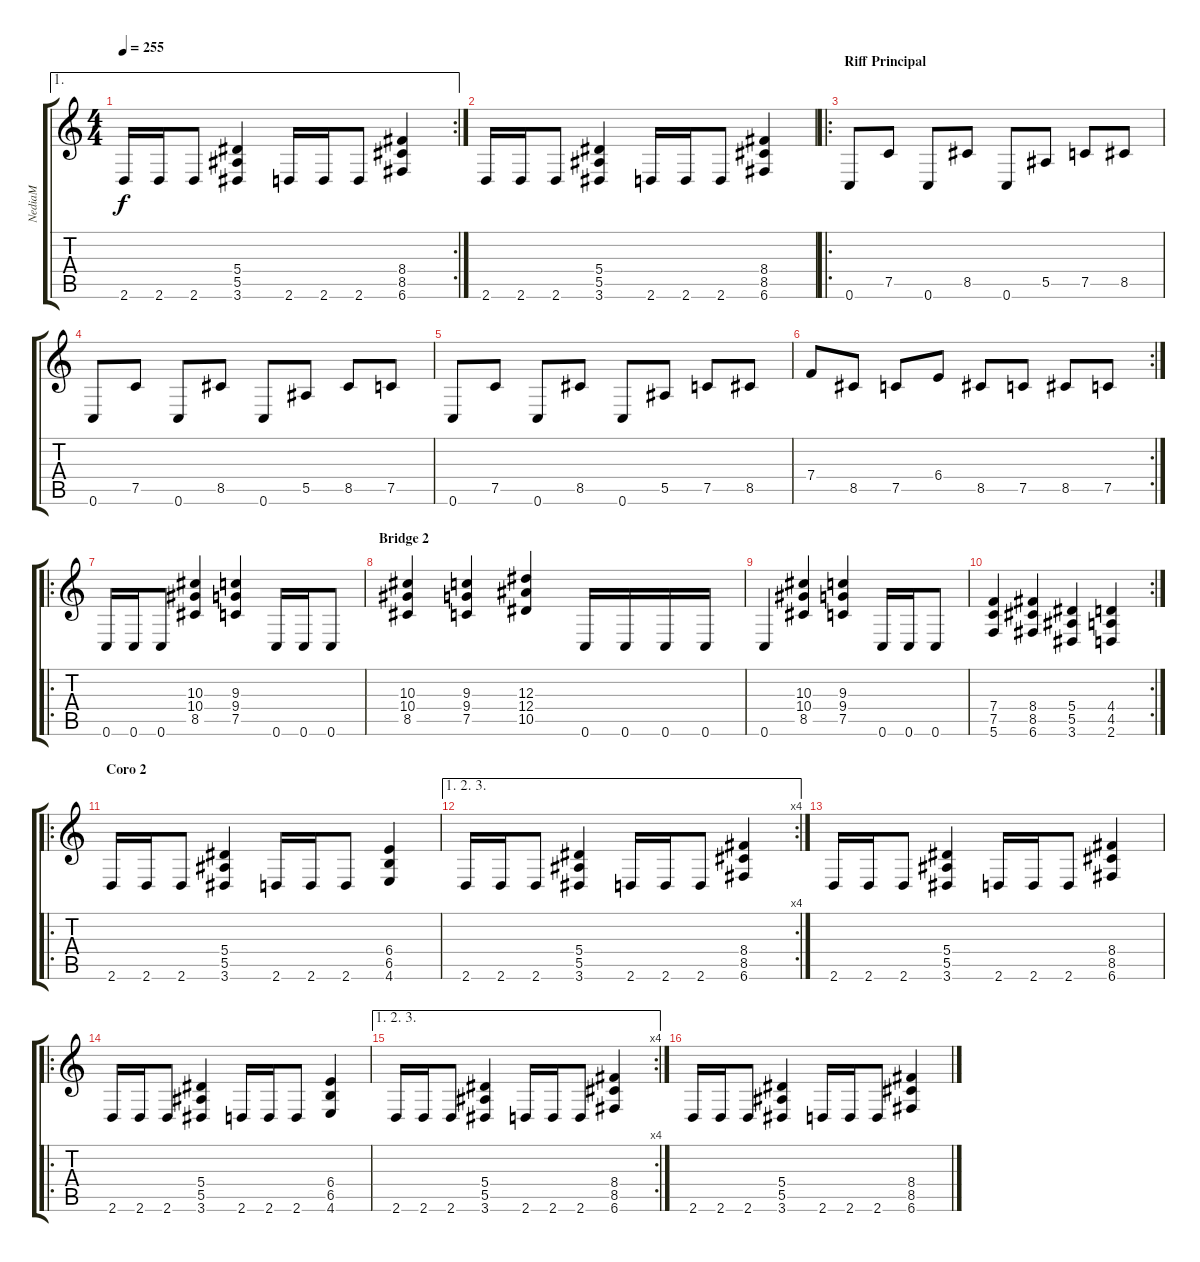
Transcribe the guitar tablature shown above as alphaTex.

\track ("NediaM" "NediaM") {instrument distortionguitar}
\staff {score tabs}
\tuning (C4 G3 Eb3 Bb2 F2 C2) {hide}
\ae 1
\rc 2
\ts (4 4)
\tempo 255
\clef g2
\ks c
2.6.16{dy f} 2.6.16 2.6.8 (5.4 5.5 3.6).4 2.6.16 2.6.16 2.6.8 (8.4 8.5 6.6).4 |
2.6.16 2.6.16 2.6.8 (5.4 5.5 3.6).4 2.6.16 2.6.16 2.6.8 (8.4 8.5 6.6).4 |
\ro
\section ("" "Riff Principal")
0.6.8 7.5.8 0.6.8 8.5.8 0.6.8 5.5.8 7.5.8 8.5.8 |
0.6.8 7.5.8 0.6.8 8.5.8 0.6.8 5.5.8 8.5.8 7.5.8 |
0.6.8 7.5.8 0.6.8 8.5.8 0.6.8 5.5.8 7.5.8 8.5.8 |
\rc 2
7.4.8 8.5.8 7.5.8 6.4.8 8.5.8 7.5.8 8.5.8 7.5.8 |
\ro
0.6.16 0.6.16 0.6.8 (10.3 10.4 8.5).4 (9.3 9.4 7.5).4 0.6.16 0.6.16 0.6.8 |
\section ("" "Bridge 2")
(10.3 10.4 8.5).4 (9.3 9.4 7.5).4 (12.3 12.4 10.5).4 0.6.16 0.6.16 0.6.16 0.6.16 |
0.6.4 (10.3 10.4 8.5).4 (9.3 9.4 7.5).4 0.6.16 0.6.16 0.6.8 |
\rc 2
(7.4 7.5 5.6).4 (8.4 8.5 6.6).4 (5.4 5.5 3.6).4 (4.4 4.5 2.6).4 |
\ro
\section ("" "Coro 2")
2.6.16 2.6.16 2.6.8 (5.4 5.5 3.6).4 2.6.16 2.6.16 2.6.8 (6.4 6.5 4.6).4 |
\ae (1 2 3)
\rc 4
2.6.16 2.6.16 2.6.8 (5.4 5.5 3.6).4 2.6.16 2.6.16 2.6.8 (8.4 8.5 6.6).4 |
2.6.16 2.6.16 2.6.8 (5.4 5.5 3.6).4 2.6.16 2.6.16 2.6.8 (8.4 8.5 6.6).4 |
\ro
2.6.16 2.6.16 2.6.8 (5.4 5.5 3.6).4 2.6.16 2.6.16 2.6.8 (6.4 6.5 4.6).4 |
\ae (1 2 3)
\rc 4
2.6.16 2.6.16 2.6.8 (5.4 5.5 3.6).4 2.6.16 2.6.16 2.6.8 (8.4 8.5 6.6).4 |
2.6.16 2.6.16 2.6.8 (5.4 5.5 3.6).4 2.6.16 2.6.16 2.6.8 (8.4 8.5 6.6).4
